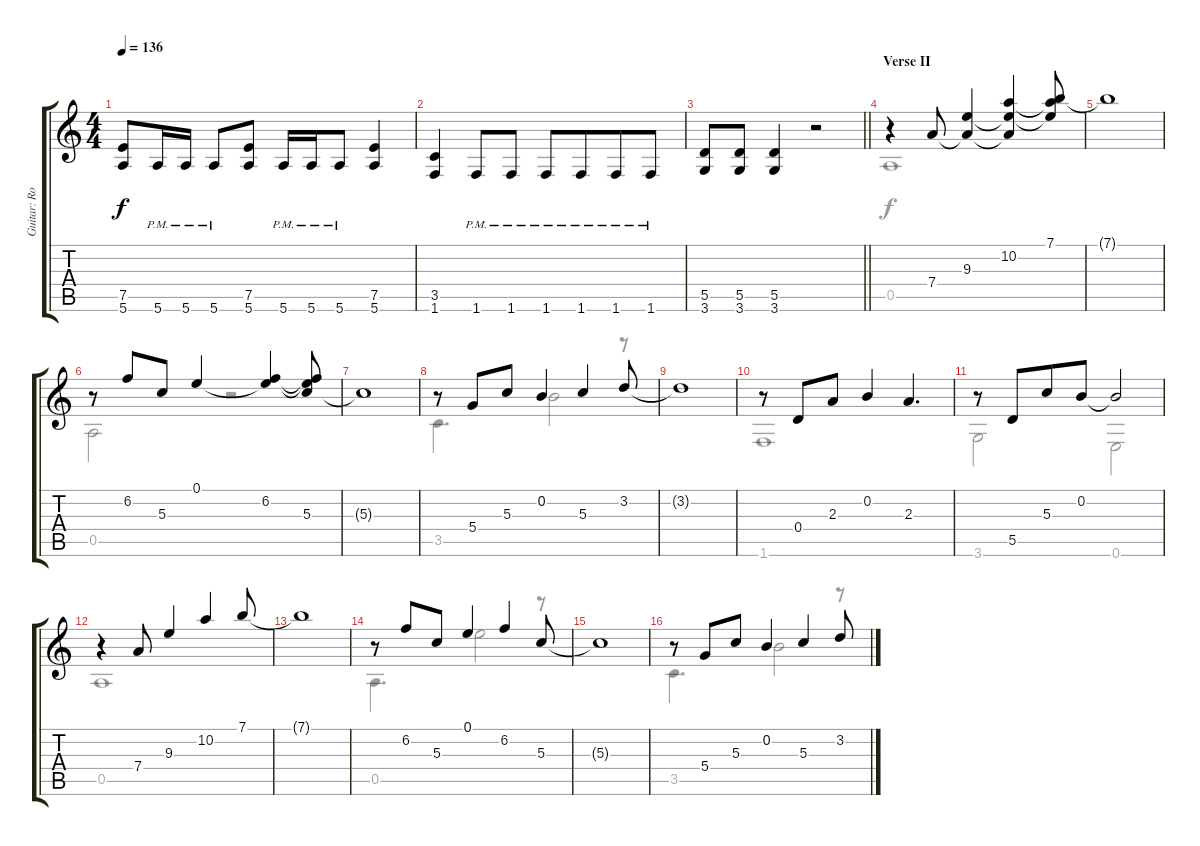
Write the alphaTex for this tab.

\track ("Guitar: Rob" "Guitar: Ro") {instrument distortionguitar}
\staff {score tabs}
\tuning (E4 B3 G3 D3 A2 E2) {hide}
\voice
\ts (4 4)
\tempo 136
\clef g2
\ks c
(7.5 5.6).8{dy f} 5.6{pm}.16 5.6{pm}.16 5.6{pm}.8 (7.5 5.6).8 5.6{pm}.16 5.6{pm}.16 5.6{pm}.8 (7.5 5.6).4 |
(3.5 1.6).4 1.6{pm}.8 1.6{pm}.8 1.6{pm}.8 1.6{pm}.8{beam merge} 1.6{pm}.8 1.6{pm}.8 |
\barLineRight lightlight
(5.5 3.6).8 (5.5 3.6).8{beam merge} (5.5 3.6).4 r.2 |
\section ("" "Verse II")
r.4{instrument acousticguitarsteel} 7.4.8 (9.3 7.4{t}).4 (10.2 9.3{t} 7.4{t}).4 (7.1 10.2{t} 9.3{t}).8 |
7.1{t}.1 |
r.8 6.2.8{beam merge} 5.3.8 0.1.4 (0.1{t} 6.2).4 (0.1{t} 6.2{t} 5.3).8 |
5.3{t}.1 |
r.8 5.4.8{beam merge} 5.3.8 0.2.4 5.3.4 3.2.8 |
3.2{t}.1 |
r.8 0.4.8{beam merge} 2.3.8 0.2.4 2.3.4{d} |
r.8 5.5.8{beam merge} 5.3.8 0.2.8 0.2{t}.2 |
r.4 7.4.8 9.3.4 10.2.4 7.1.8 |
7.1{t}.1 |
r.8 6.2.8{beam merge} 5.3.8 0.1.4 6.2.4 5.3.8 |
5.3{t}.1 |
r.8 5.4.8{beam merge} 5.3.8 0.2.4 5.3.4 3.2.8
\voice
\clef g2
\ottava regular
\simile none
\ks c
|
|
\barLineRight lightlight
|
0.5.1 |
|
0.5.2 r.2 |
|
3.5.4{d} 0.2.2 r.8 |
|
1.6.1 |
3.6.2 0.6.2 |
0.5.1 |
|
0.5.4{d} 0.1.2 r.8 |
|
3.5.4{d} 0.2.2 r.8
